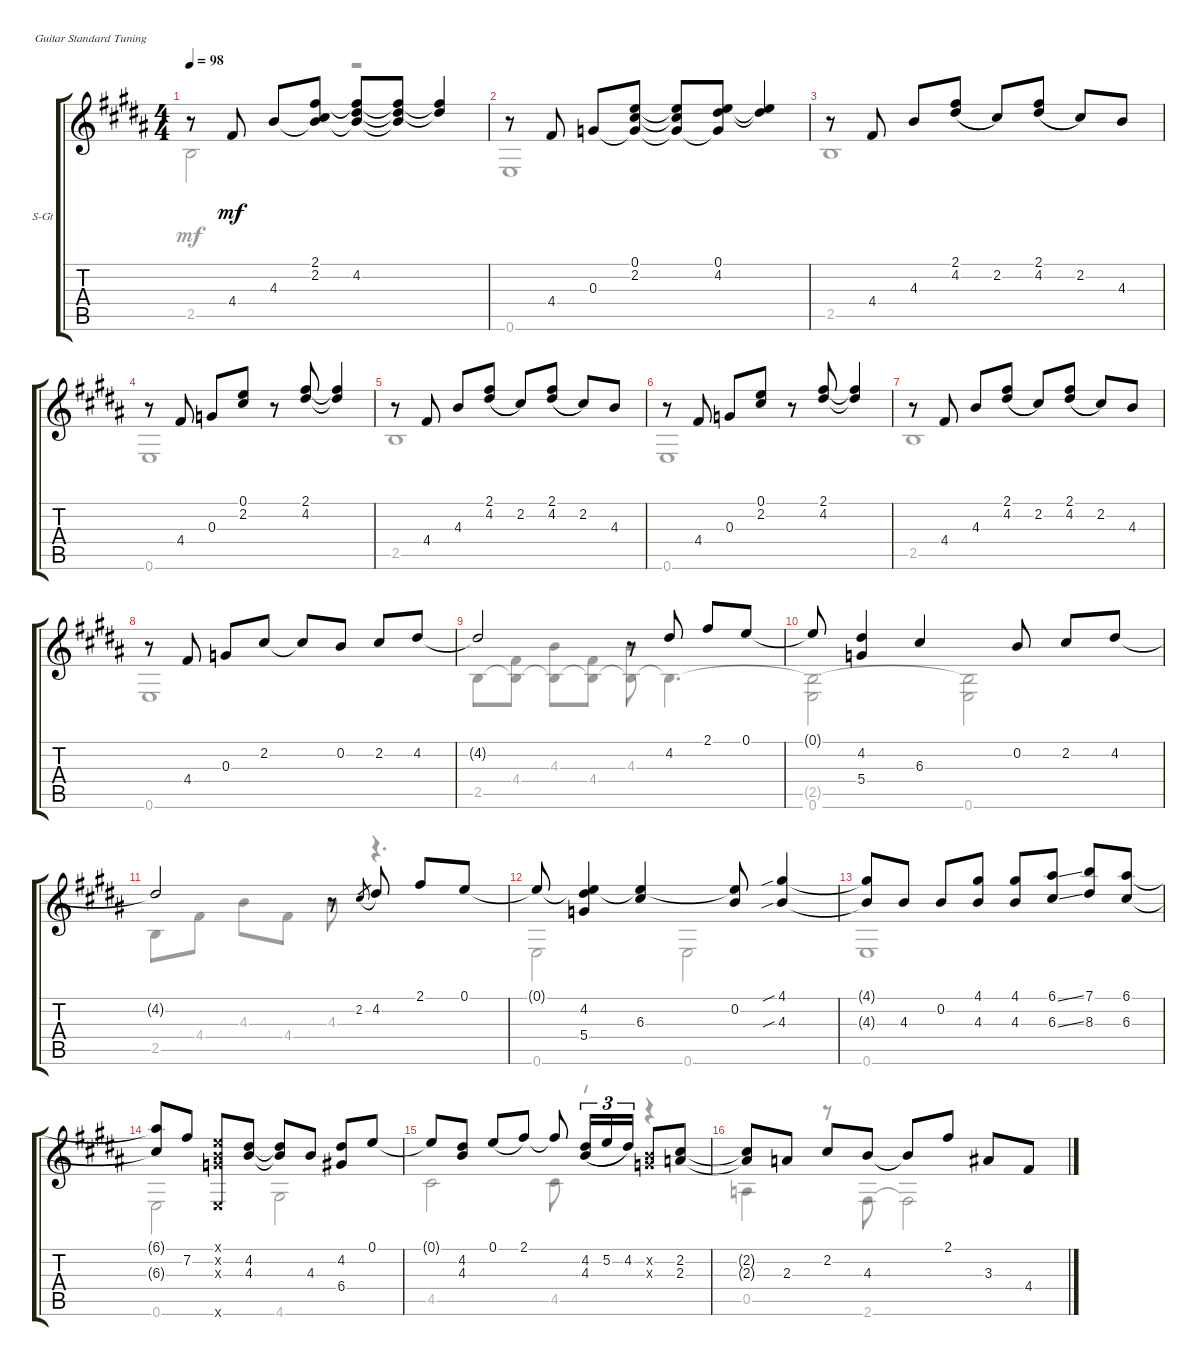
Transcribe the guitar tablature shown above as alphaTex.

\defaultSystemsLayout 4
\bracketExtendMode groupsimilarinstruments
\firstSystemTrackNameOrientation horizontal
\otherSystemsTrackNameOrientation horizontal
\track ("Steel Guitar" "S-Gt") {instrument acousticguitarsteel}
\staff {score tabs}
\tuning (E4 B3 G3 D3 A2 E2)
\voice
\ts (4 4)
\tempo 98
\clef g2
\ks b
r.8{dy mf instrument acousticguitarsteel} 4.4.8 4.3.8 (2.2 2.1 4.3{t}).8 (4.2 2.1{t} 4.3{t}).8 (2.1{t} 4.2{t} 4.3{t}).8 (4.2{t} 2.1{t}).4 |
r.8 4.4.8 0.3.8 (2.2 0.1 0.3{t}).8 (0.1{t} 2.2{t} 0.3{t}).8 (0.1 4.2 0.3{t}).8 (4.2{t} 0.1{t}).4 |
r.8 4.4.8 4.3.8 (4.2 2.1).8{legatoorigin} 2.2.8 (2.1 4.2).8{legatoorigin} 2.2.8 4.3.8 |
r.8 4.4.8 0.3.8 (2.2 0.1).8 r.8 (2.1 4.2).8 (4.2{t} 2.1{t}).4 |
r.8 4.4.8 4.3.8 (4.2 2.1).8{legatoorigin} 2.2.8 (2.1 4.2).8{legatoorigin} 2.2.8 4.3.8 |
r.8 4.4.8 0.3.8 (2.2 0.1).8 r.8 (2.1 4.2).8 (4.2{t} 2.1{t}).4 |
r.8 4.4.8 4.3.8 (4.2 2.1).8{legatoorigin} 2.2.8 (2.1 4.2).8{legatoorigin} 2.2.8 4.3.8 |
r.8 4.4.8 0.3.8 2.2.8 2.2{t}.8 0.2.8 2.2.8 4.2.8 |
4.2{t}.2 r.8 4.2.8 2.1.8 0.1.8 |
0.1{t}.8 (4.2 5.4).4 6.3.4 0.2.8 2.2.8 4.2.8 |
4.2{t}.2 r.8 2.2.8{gr legatoorigin} 4.2.8 2.1.8 0.1.8 |
0.1{t}.8 (4.2 5.4 0.1{t}).4 (6.3 0.1{t}).4 (0.2 0.1{t}).8 (4.1{sib} 4.3{sib}).4 |
(4.1{t} 4.3{t}).8 4.3.8 0.2.8 (4.3 4.1).8 (4.1 4.3).8 (6.3{ss} 6.1{ss}).8 (7.1 8.3).8 (6.1 6.3).8 |
(6.1{t} 6.3{t}).8 7.2.8 (0.1{x} 0.2{x} 0.3{x} 0.6{x}).8 (4.2 4.3).8 (4.2{t} 4.3{t}).8 4.3.8 (4.2 6.4).8 0.1.8 |
0.1{t}.8 (4.2 4.3).8 0.1.8{legatoorigin} 2.1.8 2.1{t}.8 (4.2 4.3).16{tu (3 2) legatoorigin} 5.2.16{tu (3 2) legatoorigin} 4.2.16{tu (3 2)} (0.2{x} 0.3{x}).8 (2.2 2.3).8 |
(2.2{t} 2.3{t}).8 2.3.8 2.2.8 4.3.8 4.3{t}.8 2.1.8 3.3.8 4.4.8
\voice
\clef g2
\ottava regular
\simile none
\ks b
2.5.2{dy mf} r.2 |
0.6.1 |
2.5.1 |
0.6.1 |
2.5.1 |
0.6.1 |
2.5.1 |
0.6.1 |
2.5.8 (4.4 2.5{t}).8 (4.3 2.5{t}).8 (4.4 2.5{t}).8 (4.3 2.5{t}).8 2.5{t}.4{d} |
(0.6 2.5{t}).2 (0.6 2.5{t}).2 |
2.5.8 4.4.8 4.3.8 4.4.8 4.3.8 r.4{d} |
0.6.2 0.6.2 |
0.6.1 |
0.6.2 4.6.2 |
4.5.2 4.5.8 r.8 r.4 |
0.5.4 r.8 2.6.8 2.6{t}.2
